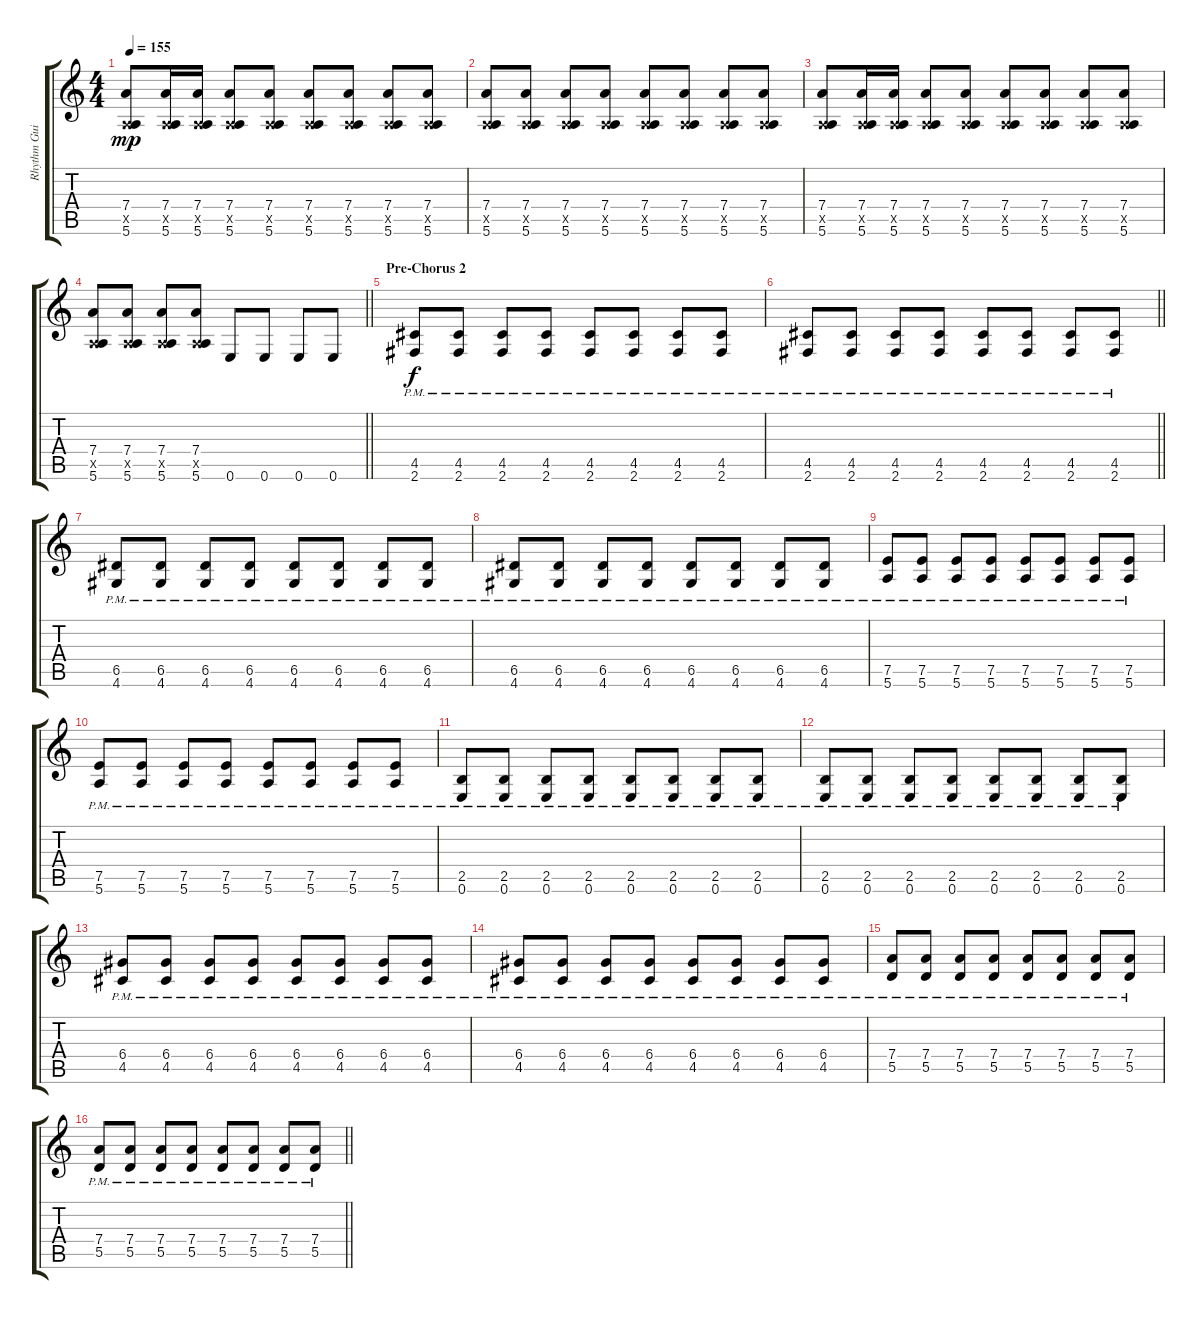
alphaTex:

\track ("Rhythm Guitar Right (Tom)" "Rhythm Gui") {instrument distortionguitar}
\staff {score tabs}
\tuning (E4 B3 G3 D3 A2 E2) {hide}
\ts (4 4)
\tempo 155
\clef g2
\ks c
(7.4 0.5{x} 5.6).8{dy mp} (7.4 0.5{x} 5.6).16 (7.4 0.5{x} 5.6).16 (7.4 0.5{x} 5.6).8 (7.4 0.5{x} 5.6).8 (7.4 0.5{x} 5.6).8 (7.4 0.5{x} 5.6).8 (7.4 0.5{x} 5.6).8 (7.4 0.5{x} 5.6).8 |
(7.4 0.5{x} 5.6).8 (7.4 0.5{x} 5.6).8 (7.4 0.5{x} 5.6).8 (7.4 0.5{x} 5.6).8 (7.4 0.5{x} 5.6).8 (7.4 0.5{x} 5.6).8 (7.4 0.5{x} 5.6).8 (7.4 0.5{x} 5.6).8 |
(7.4 0.5{x} 5.6).8 (7.4 0.5{x} 5.6).16 (7.4 0.5{x} 5.6).16 (7.4 0.5{x} 5.6).8 (7.4 0.5{x} 5.6).8 (7.4 0.5{x} 5.6).8 (7.4 0.5{x} 5.6).8 (7.4 0.5{x} 5.6).8 (7.4 0.5{x} 5.6).8 |
\barLineRight lightlight
(7.4 0.5{x} 5.6).8 (7.4 0.5{x} 5.6).8 (7.4 0.5{x} 5.6).8 (7.4 0.5{x} 5.6).8 0.6.8 0.6.8 0.6.8 0.6.8 |
\section ("" "Pre-Chorus 2")
(4.5{pm} 2.6{pm}).8{dy f} (4.5{pm} 2.6{pm}).8 (4.5{pm} 2.6{pm}).8 (4.5{pm} 2.6{pm}).8 (4.5{pm} 2.6{pm}).8 (4.5{pm} 2.6{pm}).8 (4.5{pm} 2.6{pm}).8 (4.5{pm} 2.6{pm}).8 |
\barLineRight lightlight
(4.5{pm} 2.6{pm}).8 (4.5{pm} 2.6{pm}).8 (4.5{pm} 2.6{pm}).8 (4.5{pm} 2.6{pm}).8 (4.5{pm} 2.6{pm}).8 (4.5{pm} 2.6{pm}).8 (4.5{pm} 2.6{pm}).8 (4.5{pm} 2.6{pm}).8 |
\section ("" "")
(6.5{pm} 4.6{pm}).8 (6.5{pm} 4.6{pm}).8 (6.5{pm} 4.6{pm}).8 (6.5{pm} 4.6{pm}).8 (6.5{pm} 4.6{pm}).8 (6.5{pm} 4.6{pm}).8 (6.5{pm} 4.6{pm}).8 (6.5{pm} 4.6{pm}).8 |
(6.5{pm} 4.6{pm}).8 (6.5{pm} 4.6{pm}).8 (6.5{pm} 4.6{pm}).8 (6.5{pm} 4.6{pm}).8 (6.5{pm} 4.6{pm}).8 (6.5{pm} 4.6{pm}).8 (6.5{pm} 4.6{pm}).8 (6.5{pm} 4.6{pm}).8 |
(7.5{pm} 5.6{pm}).8 (7.5{pm} 5.6{pm}).8 (7.5{pm} 5.6{pm}).8 (7.5{pm} 5.6{pm}).8 (7.5{pm} 5.6{pm}).8 (7.5{pm} 5.6{pm}).8 (7.5{pm} 5.6{pm}).8 (7.5{pm} 5.6{pm}).8 |
(7.5{pm} 5.6{pm}).8 (7.5{pm} 5.6{pm}).8 (7.5{pm} 5.6{pm}).8 (7.5{pm} 5.6{pm}).8 (7.5{pm} 5.6{pm}).8 (7.5{pm} 5.6{pm}).8 (7.5{pm} 5.6{pm}).8 (7.5{pm} 5.6{pm}).8 |
(2.5{pm} 0.6{pm}).8 (2.5{pm} 0.6{pm}).8 (2.5{pm} 0.6{pm}).8 (2.5{pm} 0.6{pm}).8 (2.5{pm} 0.6{pm}).8 (2.5{pm} 0.6{pm}).8 (2.5{pm} 0.6{pm}).8 (2.5{pm} 0.6{pm}).8 |
(2.5{pm} 0.6{pm}).8 (2.5{pm} 0.6{pm}).8 (2.5{pm} 0.6{pm}).8 (2.5{pm} 0.6{pm}).8 (2.5{pm} 0.6{pm}).8 (2.5{pm} 0.6{pm}).8 (2.5{pm} 0.6{pm}).8 (2.5{pm} 0.6{pm}).8 |
(6.4{pm} 4.5{pm}).8 (6.4{pm} 4.5{pm}).8 (6.4{pm} 4.5{pm}).8 (6.4{pm} 4.5{pm}).8 (6.4{pm} 4.5{pm}).8 (6.4{pm} 4.5{pm}).8 (6.4{pm} 4.5{pm}).8 (6.4{pm} 4.5{pm}).8 |
(6.4{pm} 4.5{pm}).8 (6.4{pm} 4.5{pm}).8 (6.4{pm} 4.5{pm}).8 (6.4{pm} 4.5{pm}).8 (6.4{pm} 4.5{pm}).8 (6.4{pm} 4.5{pm}).8 (6.4{pm} 4.5{pm}).8 (6.4{pm} 4.5{pm}).8 |
(7.4{pm} 5.5{pm}).8 (7.4{pm} 5.5{pm}).8 (7.4{pm} 5.5{pm}).8 (7.4{pm} 5.5{pm}).8 (7.4{pm} 5.5{pm}).8 (7.4{pm} 5.5{pm}).8 (7.4{pm} 5.5{pm}).8 (7.4{pm} 5.5{pm}).8 |
\barLineRight lightlight
(7.4{pm} 5.5{pm}).8 (7.4{pm} 5.5{pm}).8 (7.4{pm} 5.5{pm}).8 (7.4{pm} 5.5{pm}).8 (7.4{pm} 5.5{pm}).8 (7.4{pm} 5.5{pm}).8 (7.4{pm} 5.5{pm}).8 (7.4{pm} 5.5{pm}).8
